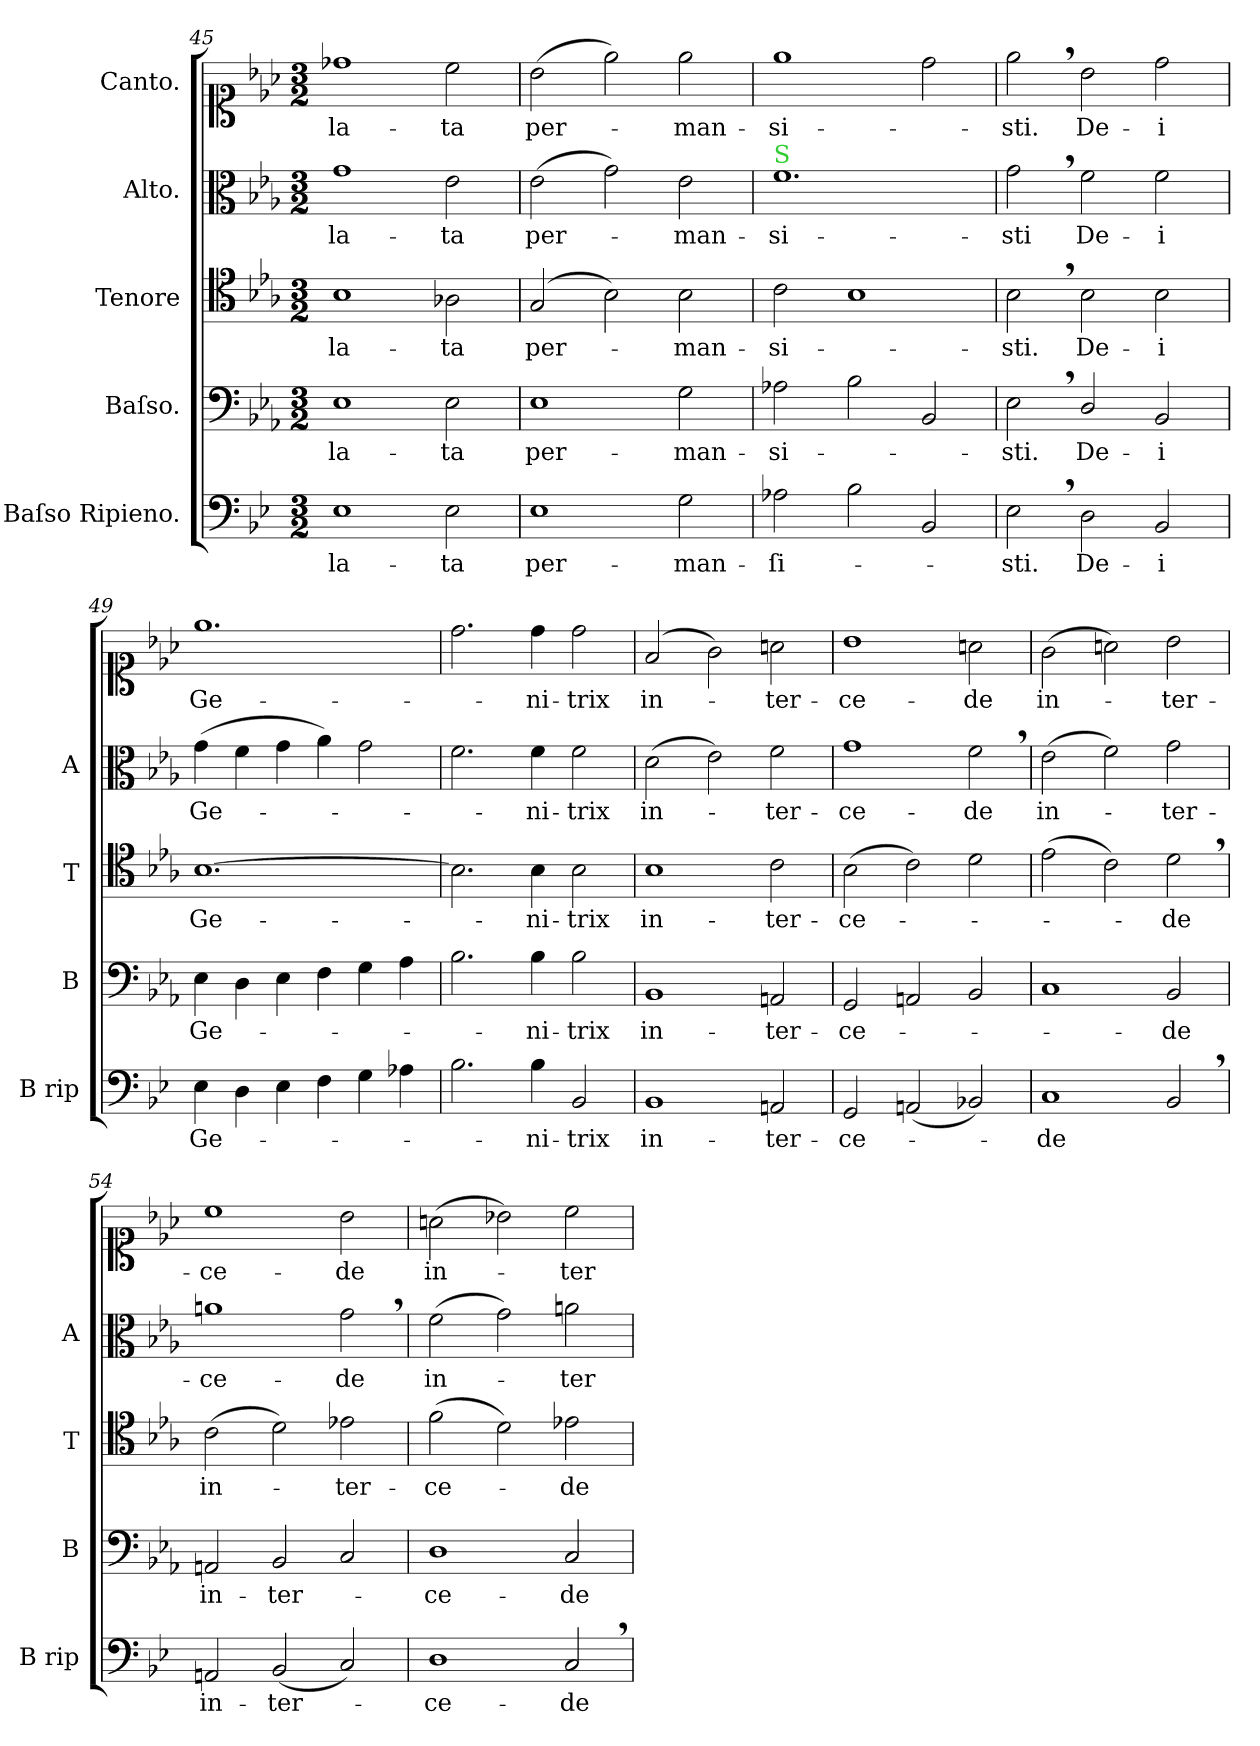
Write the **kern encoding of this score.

**kern	**text	**kern	**text	**kern	**text	**kern	**text	**kern	**text
*part5	*part5	*part4	*part4	*part3	*part3	*part2	*part2	*part1	*part1
*staff5	*staff5	*staff4	*staff4	*staff3	*staff3	*staff2	*staff2	*staff1	*staff1
*I"Baſso Ripieno.	*	*I"Baſso.	*	*I"Tenore	*	*I"Alto.	*	*I"Canto.	*
*I'B rip	*	*I'B	*	*I'T	*	*I'A	*	*	*
*clefF4	*	*clefF4	*	*clefC4	*	*clefC3	*	*clefC1	*
*k[b-e-]	*	*k[b-e-a-]	*	*k[b-e-a-]	*	*k[b-e-a-]	*	*k[b-e-a-]	*
*	*	*E-:	*	*E-:	*	*E-:	*	*E-:	*
*M3/2	*	*M3/2	*	*M3/2	*	*M3/2	*	*M3/2	*
=45	=45	=45	=45	=45	=45	=45	=45	=45	=45
1E-	-la-	1E-	-la-	1B-	-la-	1g	-la-	1dd-X	-la-
2E-\	-ta	2E-\	-ta	2A-X\	-ta	2e-\	-ta	2cc\	-ta
=46	=46	=46	=46	=46	=46	=46	=46	=46	=46
1E-	per-	1E-	per-	(2G/	per-	(2e-\	per-	(2b-\	per-
.	.	.	.	2B-\)	.	2g\)	.	2ee-\)	.
2G\	-man-	2G\	-man-	2B-\	-man-	2e-\	-man-	2ee-\	-man-
=47	=47	=47	=47	=47	=47	=47	=47	=47	=47
!	!	!	!	!	!	!LO:TX:a:color=limegreen:t=S	!	!	!
2A-X\	-ſi-	2A-X\	-si-	2c\	-si-	1.f	-si-	1ee-	-si-
2B-\	.	2B-\	.	1B-	.	.	.	.	.
2BB-/	.	2BB-/	.	.	.	.	.	2dd\	.
=48	=48	=48	=48	=48	=48	=48	=48	=48	=48
2E-,\	-sti.	2E-,\	-sti.	2B-,\	-sti.	2g,\	-sti	2ee-,\	-sti.
2D\	De-	2D/	De-	2B-\	De-	2f\	De-	2b-\	De-
2BB-/	-i	2BB-/	-i	2B-\	-i	2f\	-i	2dd\	-i
=49	=49	=49	=49	=49	=49	=49	=49	=49	=49
4E-\	Ge-	4E-\	Ge-	[1.B-	Ge-	(4g\	Ge-	1.ee-	Ge-
4D\	.	4D\	.	.	.	4f\	.	.	.
4E-\	.	4E-\	.	.	.	4g\	.	.	.
4F\	.	4F\	.	.	.	4a-\)	.	.	.
4G\	.	4G\	.	.	.	2g\	.	.	.
4A-X\	.	4A-\	.	.	.	.	.	.	.
=50	=50	=50	=50	=50	=50	=50	=50	=50	=50
2.B-\	.	2.B-\	.	2.B-\]	.	2.f\	.	2.dd\	.
4B-\	-ni-	4B-\	-ni-	4B-\	-ni-	4f\	-ni-	4dd\	-ni-
2BB-/	-trix	2B-\	-trix	2B-\	-trix	2f\	-trix	2dd\	-trix
=51	=51	=51	=51	=51	=51	=51	=51	=51	=51
1BB-	in-	1BB-	in-	1B-	in-	(2d\	in-	(2f/	in-
.	.	.	.	.	.	2e-\)	.	2g\)	.
2AAn/	-ter-	2AAn/	-ter-	2c\	-ter-	2f\	-ter-	2an\	-ter-
=52	=52	=52	=52	=52	=52	=52	=52	=52	=52
2GG/	-ce-	2GG/	-ce-	(2B-\	-ce-	1g	-ce-	1b-	-ce-
(2AAn/	.	2AAn/	.	2c\)	.	.	.	.	.
2BB-X/)	.	2BB-/	.	2d\	.	2f,\	-de	2an\	-de
=53	=53	=53	=53	=53	=53	=53	=53	=53	=53
!	!	!	!	!	!	!	!LO:LY:i	!	!LO:LY:i
1C	-de	1C	.	(2e-\	.	(2e-\	in-	(2g\	in-
.	.	.	.	2c\)	.	2f\)	.	2an\)	.
!	!	!	!	!	!	!	!LO:LY:i	!	!LO:LY:i
2BB-,/	.	2BB-/	-de	2d,\	-de	2g\	-ter-	2b-\	-ter-
=54	=54	=54	=54	=54	=54	=54	=54	=54	=54
!	!	!	!	!	!	!	!LO:LY:i	!	!LO:LY:i
2AAn/	in-	2AAn/	in-	(2c\	in-	1an	-ce-	1cc	-ce-
(2BB-/	-ter-	2BB-/	-ter-	2d\)	.	.	.	.	.
!	!	!	!	!	!	!	!LO:LY:i	!	!LO:LY:i
2C/)	.	2C/	.	2e-X\	-ter-	2g,\	-de	2b-\	-de
=55	=55	=55	=55	=55	=55	=55	=55	=55	=55
1D	-ce-	1D	-ce-	(2f\	-ce-	(2f\	in-	(2an\	in-
.	.	.	.	2d\)	.	2g\)	.	2b-X\)	.
2C,/	-de	2C/	-de	2e-X\	-de	2an\	-ter-	2cc\	-ter-
=	=	=	=	=	=	=	=	=	=
*-	*-	*-	*-	*-	*-	*-	*-	*-	*-
